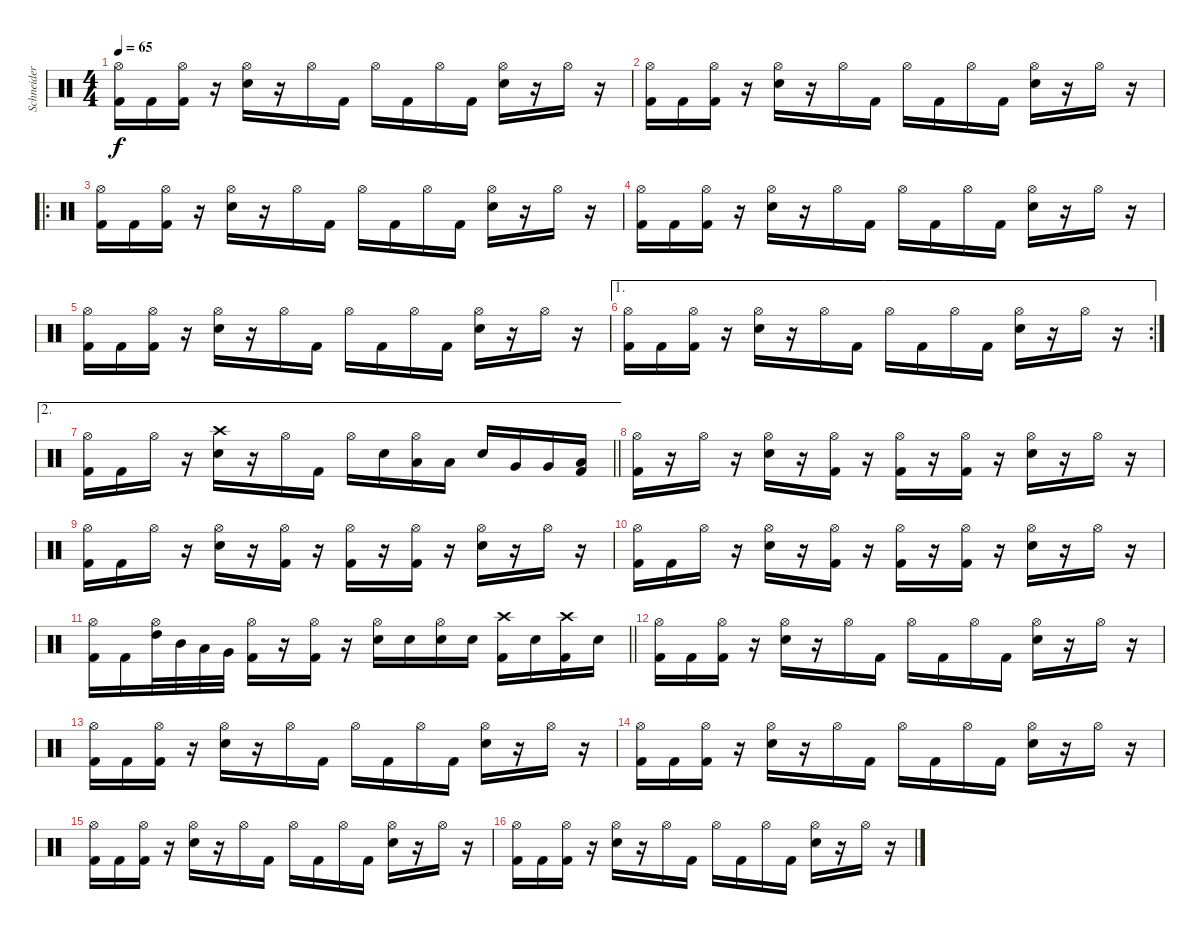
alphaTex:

\track ("Schneider" "Schneider") {instrument percussion}
\staff {score}
\articulation defaults
\ts (4 4)
\tempo 65
\clef neutral
\ks c
("Hi-Hat (open)" "Kick (hit) 2").16{dy f} "Kick (hit) 2".16 ("Hi-Hat (open)" "Kick (hit) 2").16 r.16 ("Hi-Hat (open)" "Electric Snare (hit)").16 r.16 "Hi-Hat (open)".16 "Kick (hit) 2".16 "Hi-Hat (open)".16 "Kick (hit) 2".16 "Hi-Hat (open)".16 "Kick (hit) 2".16 ("Hi-Hat (open)" "Electric Snare (hit)").16 r.16 "Hi-Hat (open)".16 r.16 |
("Hi-Hat (open)" "Kick (hit) 2").16 "Kick (hit) 2".16 ("Hi-Hat (open)" "Kick (hit) 2").16 r.16 ("Hi-Hat (open)" "Electric Snare (hit)").16 r.16 "Hi-Hat (open)".16 "Kick (hit) 2".16 "Hi-Hat (open)".16 "Kick (hit) 2".16 "Hi-Hat (open)".16 "Kick (hit) 2".16 ("Hi-Hat (open)" "Electric Snare (hit)").16 r.16 "Hi-Hat (open)".16 r.16 |
\ro
("Hi-Hat (open)" "Kick (hit) 2").16 "Kick (hit) 2".16 ("Hi-Hat (open)" "Kick (hit) 2").16 r.16 ("Hi-Hat (open)" "Electric Snare (hit)").16 r.16 "Hi-Hat (open)".16 "Kick (hit) 2".16 "Hi-Hat (open)".16 "Kick (hit) 2".16 "Hi-Hat (open)".16 "Kick (hit) 2".16 ("Hi-Hat (open)" "Electric Snare (hit)").16 r.16 "Hi-Hat (open)".16 r.16 |
("Hi-Hat (open)" "Kick (hit) 2").16 "Kick (hit) 2".16 ("Hi-Hat (open)" "Kick (hit) 2").16 r.16 ("Hi-Hat (open)" "Electric Snare (hit)").16 r.16 "Hi-Hat (open)".16 "Kick (hit) 2".16 "Hi-Hat (open)".16 "Kick (hit) 2".16 "Hi-Hat (open)".16 "Kick (hit) 2".16 ("Hi-Hat (open)" "Electric Snare (hit)").16 r.16 "Hi-Hat (open)".16 r.16 |
("Hi-Hat (open)" "Kick (hit) 2").16 "Kick (hit) 2".16 ("Hi-Hat (open)" "Kick (hit) 2").16 r.16 ("Hi-Hat (open)" "Electric Snare (hit)").16 r.16 "Hi-Hat (open)".16 "Kick (hit) 2".16 "Hi-Hat (open)".16 "Kick (hit) 2".16 "Hi-Hat (open)".16 "Kick (hit) 2".16 ("Hi-Hat (open)" "Electric Snare (hit)").16 r.16 "Hi-Hat (open)".16 r.16 |
\ae 1
\rc 2
("Hi-Hat (open)" "Kick (hit) 2").16 "Kick (hit) 2".16 ("Hi-Hat (open)" "Kick (hit) 2").16 r.16 ("Hi-Hat (open)" "Electric Snare (hit)").16 r.16 "Hi-Hat (open)".16 "Kick (hit) 2".16 "Hi-Hat (open)".16 "Kick (hit) 2".16 "Hi-Hat (open)".16 "Kick (hit) 2".16 ("Hi-Hat (open)" "Electric Snare (hit)").16 r.16 "Hi-Hat (open)".16 r.16 |
\ae 2
\barLineRight lightlight
("Hi-Hat (open)" "Kick (hit) 2").16 "Kick (hit) 2".16 "Hi-Hat (open)".16 r.16 ("Crash high (hit)" "Electric Snare (hit)").16 r.16 "Hi-Hat (open)".16 "Kick (hit) 2".16 "Hi-Hat (open)".16 "Electric Snare (hit)".16 ("Hi-Hat (open)" "Low Tom (hit)").16 "Low Tom (hit)".16 "Electric Snare (hit)".16 "Very Low Tom (hit)".16 "Very Low Tom (hit)".16 ("Low Floor Tom (hit)" "Kick (hit) 2").16 |
("Hi-Hat (open)" "Kick (hit) 2").16 r.16 "Hi-Hat (open)".16 r.16 ("Hi-Hat (open)" "Electric Snare (hit)").16 r.16 ("Hi-Hat (open)" "Kick (hit) 2").16 r.16 ("Hi-Hat (open)" "Kick (hit) 2").16 r.16 ("Hi-Hat (open)" "Kick (hit) 2").16 r.16 ("Hi-Hat (open)" "Electric Snare (hit)").16 r.16 "Hi-Hat (open)".16 r.16 |
("Hi-Hat (open)" "Kick (hit) 2").16 "Kick (hit) 2".16 "Hi-Hat (open)".16 r.16 ("Hi-Hat (open)" "Electric Snare (hit)").16 r.16 ("Hi-Hat (open)" "Kick (hit) 2").16 r.16 ("Hi-Hat (open)" "Kick (hit) 2").16 r.16 ("Hi-Hat (open)" "Kick (hit) 2").16 r.16 ("Hi-Hat (open)" "Electric Snare (hit)").16 r.16 "Hi-Hat (open)".16 r.16 |
("Hi-Hat (open)" "Kick (hit) 2").16 "Kick (hit) 2".16 "Hi-Hat (open)".16 r.16 ("Hi-Hat (open)" "Electric Snare (hit)").16 r.16 ("Hi-Hat (open)" "Kick (hit) 2").16 r.16 ("Hi-Hat (open)" "Kick (hit) 2").16 r.16 ("Hi-Hat (open)" "Kick (hit) 2").16 r.16 ("Hi-Hat (open)" "Electric Snare (hit)").16 r.16 "Hi-Hat (open)".16 r.16 |
\barLineRight lightlight
("Hi-Hat (open)" "Kick (hit) 2").16 "Kick (hit) 2".16 ("Hi-Hat (open)" "High Tom (hit)").32 "Mid Tom (hit)".32 "Low Tom (hit)".32 "Very Low Tom (hit)".32 ("Hi-Hat (open)" "Kick (hit) 2").16 r.16 ("Hi-Hat (open)" "Kick (hit) 2").16 r.16 ("Hi-Hat (open)" "Electric Snare (hit)").16 "Electric Snare (hit)".16 ("Hi-Hat (open)" "Electric Snare (hit)").16 "Electric Snare (hit)".16 ("Crash high (hit)" "Kick (hit) 2").16 "Electric Snare (hit)".16 ("Crash high (hit)" "Kick (hit) 2").16 "Electric Snare (hit)".16 |
("Hi-Hat (open)" "Kick (hit) 2").16 "Kick (hit) 2".16 ("Hi-Hat (open)" "Kick (hit) 2").16 r.16 ("Hi-Hat (open)" "Electric Snare (hit)").16 r.16 "Hi-Hat (open)".16 "Kick (hit) 2".16 "Hi-Hat (open)".16 "Kick (hit) 2".16 "Hi-Hat (open)".16 "Kick (hit) 2".16 ("Hi-Hat (open)" "Electric Snare (hit)").16 r.16 "Hi-Hat (open)".16 r.16 |
("Hi-Hat (open)" "Kick (hit) 2").16 "Kick (hit) 2".16 ("Hi-Hat (open)" "Kick (hit) 2").16 r.16 ("Hi-Hat (open)" "Electric Snare (hit)").16 r.16 "Hi-Hat (open)".16 "Kick (hit) 2".16 "Hi-Hat (open)".16 "Kick (hit) 2".16 "Hi-Hat (open)".16 "Kick (hit) 2".16 ("Hi-Hat (open)" "Electric Snare (hit)").16 r.16 "Hi-Hat (open)".16 r.16 |
("Hi-Hat (open)" "Kick (hit) 2").16 "Kick (hit) 2".16 ("Hi-Hat (open)" "Kick (hit) 2").16 r.16 ("Hi-Hat (open)" "Electric Snare (hit)").16 r.16 "Hi-Hat (open)".16 "Kick (hit) 2".16 "Hi-Hat (open)".16 "Kick (hit) 2".16 "Hi-Hat (open)".16 "Kick (hit) 2".16 ("Hi-Hat (open)" "Electric Snare (hit)").16 r.16 "Hi-Hat (open)".16 r.16 |
("Hi-Hat (open)" "Kick (hit) 2").16 "Kick (hit) 2".16 ("Hi-Hat (open)" "Kick (hit) 2").16 r.16 ("Hi-Hat (open)" "Electric Snare (hit)").16 r.16 "Hi-Hat (open)".16 "Kick (hit) 2".16 "Hi-Hat (open)".16 "Kick (hit) 2".16 "Hi-Hat (open)".16 "Kick (hit) 2".16 ("Hi-Hat (open)" "Electric Snare (hit)").16 r.16 "Hi-Hat (open)".16 r.16 |
("Hi-Hat (open)" "Kick (hit) 2").16 "Kick (hit) 2".16 ("Hi-Hat (open)" "Kick (hit) 2").16 r.16 ("Hi-Hat (open)" "Electric Snare (hit)").16 r.16 "Hi-Hat (open)".16 "Kick (hit) 2".16 "Hi-Hat (open)".16 "Kick (hit) 2".16 "Hi-Hat (open)".16 "Kick (hit) 2".16 ("Hi-Hat (open)" "Electric Snare (hit)").16 r.16 "Hi-Hat (open)".16 r.16
